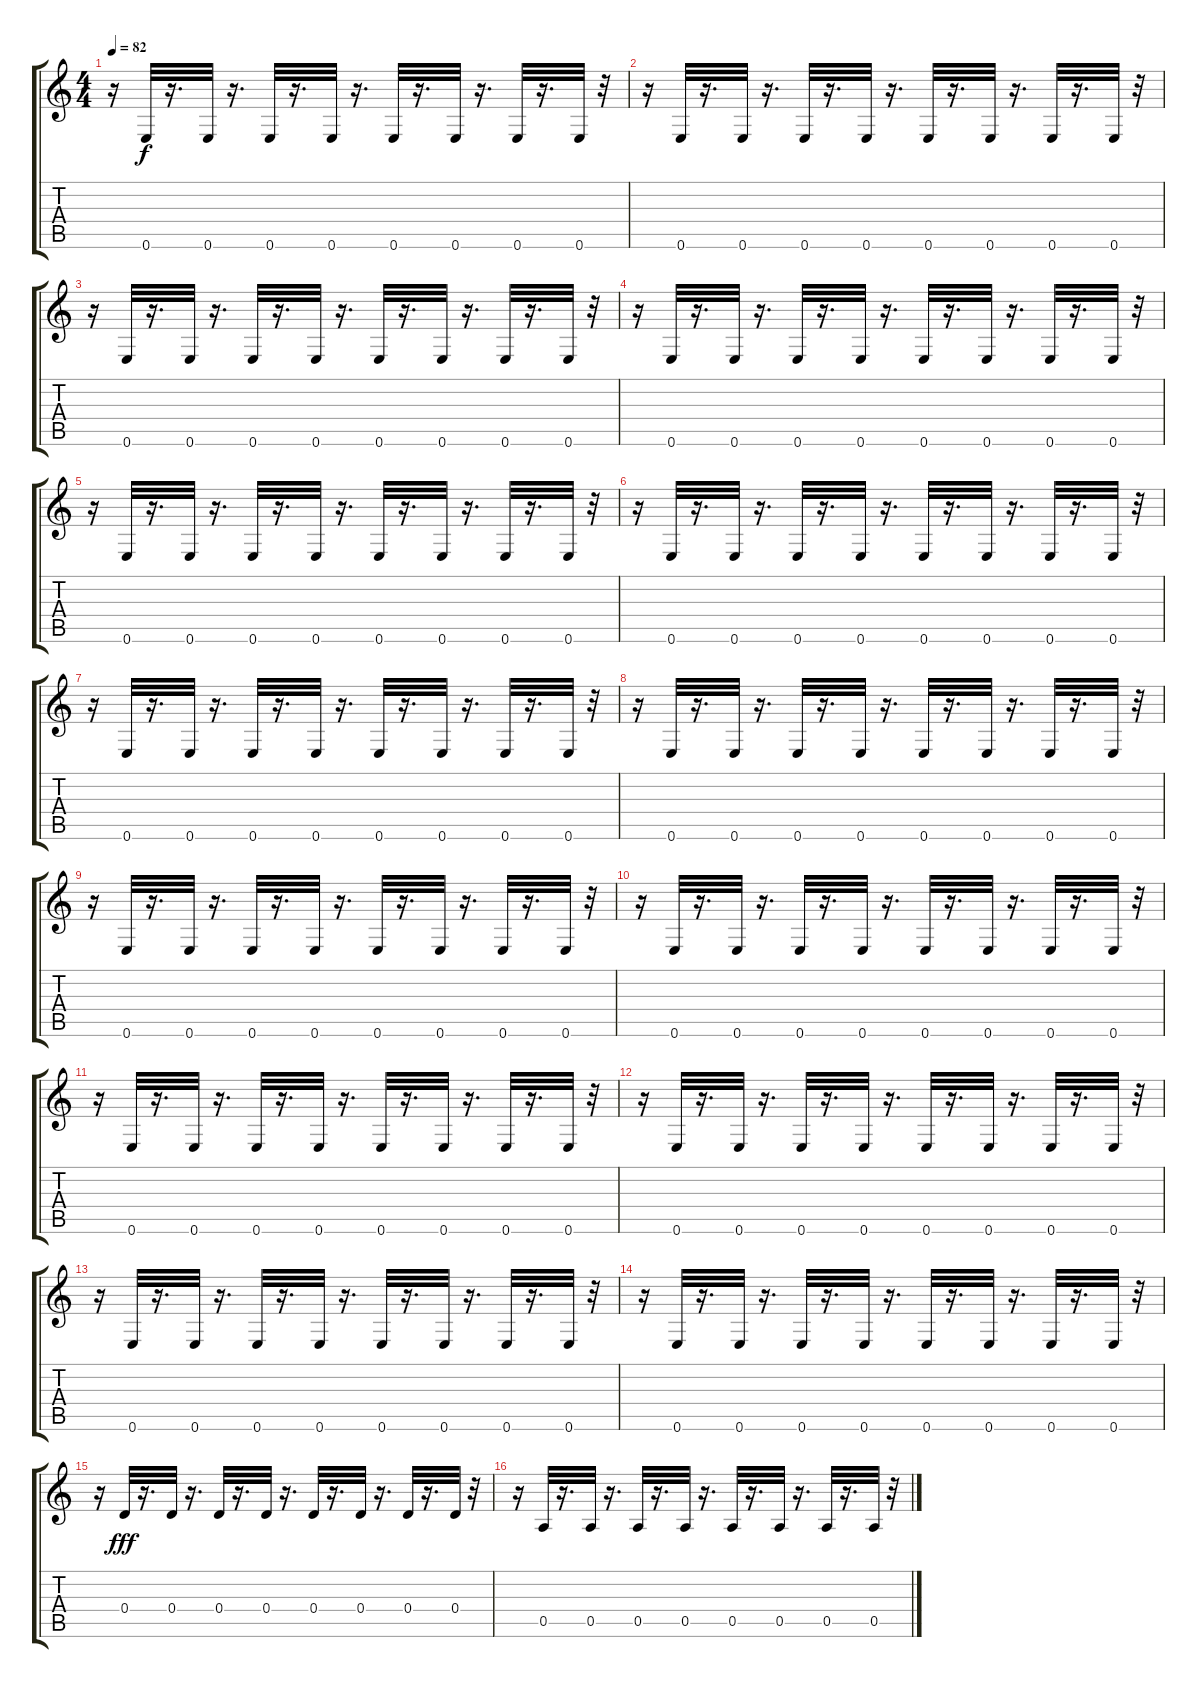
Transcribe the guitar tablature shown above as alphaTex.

\track "" {instrument synthbass1}
\staff {score tabs}
\tuning (E4 B3 G3 D3 A2 E2) {hide}
\ts (4 4)
\tempo 82
\clef g2
\ks c
r.16{dy f} 0.6.32 r.16{d} 0.6.32 r.16{d} 0.6.32 r.16{d} 0.6.32 r.16{d} 0.6.32 r.16{d} 0.6.32 r.16{d} 0.6.32 r.16{d} 0.6.32 r.32 |
r.16 0.6.32 r.16{d} 0.6.32 r.16{d} 0.6.32 r.16{d} 0.6.32 r.16{d} 0.6.32 r.16{d} 0.6.32 r.16{d} 0.6.32 r.16{d} 0.6.32 r.32 |
r.16 0.6.32 r.16{d} 0.6.32 r.16{d} 0.6.32 r.16{d} 0.6.32 r.16{d} 0.6.32 r.16{d} 0.6.32 r.16{d} 0.6.32 r.16{d} 0.6.32 r.32 |
r.16 0.6.32 r.16{d} 0.6.32 r.16{d} 0.6.32 r.16{d} 0.6.32 r.16{d} 0.6.32 r.16{d} 0.6.32 r.16{d} 0.6.32 r.16{d} 0.6.32 r.32 |
r.16 0.6.32 r.16{d} 0.6.32 r.16{d} 0.6.32 r.16{d} 0.6.32 r.16{d} 0.6.32 r.16{d} 0.6.32 r.16{d} 0.6.32 r.16{d} 0.6.32 r.32 |
r.16 0.6.32 r.16{d} 0.6.32 r.16{d} 0.6.32 r.16{d} 0.6.32 r.16{d} 0.6.32 r.16{d} 0.6.32 r.16{d} 0.6.32 r.16{d} 0.6.32 r.32 |
r.16 0.6.32 r.16{d} 0.6.32 r.16{d} 0.6.32 r.16{d} 0.6.32 r.16{d} 0.6.32 r.16{d} 0.6.32 r.16{d} 0.6.32 r.16{d} 0.6.32 r.32 |
r.16 0.6.32 r.16{d} 0.6.32 r.16{d} 0.6.32 r.16{d} 0.6.32 r.16{d} 0.6.32 r.16{d} 0.6.32 r.16{d} 0.6.32 r.16{d} 0.6.32 r.32 |
r.16 0.6.32 r.16{d} 0.6.32 r.16{d} 0.6.32 r.16{d} 0.6.32 r.16{d} 0.6.32 r.16{d} 0.6.32 r.16{d} 0.6.32 r.16{d} 0.6.32 r.32 |
r.16 0.6.32 r.16{d} 0.6.32 r.16{d} 0.6.32 r.16{d} 0.6.32 r.16{d} 0.6.32 r.16{d} 0.6.32 r.16{d} 0.6.32 r.16{d} 0.6.32 r.32 |
r.16 0.6.32 r.16{d} 0.6.32 r.16{d} 0.6.32 r.16{d} 0.6.32 r.16{d} 0.6.32 r.16{d} 0.6.32 r.16{d} 0.6.32 r.16{d} 0.6.32 r.32 |
r.16 0.6.32 r.16{d} 0.6.32 r.16{d} 0.6.32 r.16{d} 0.6.32 r.16{d} 0.6.32 r.16{d} 0.6.32 r.16{d} 0.6.32 r.16{d} 0.6.32 r.32 |
r.16 0.6.32 r.16{d} 0.6.32 r.16{d} 0.6.32 r.16{d} 0.6.32 r.16{d} 0.6.32 r.16{d} 0.6.32 r.16{d} 0.6.32 r.16{d} 0.6.32 r.32 |
r.16 0.6.32 r.16{d} 0.6.32 r.16{d} 0.6.32 r.16{d} 0.6.32 r.16{d} 0.6.32 r.16{d} 0.6.32 r.16{d} 0.6.32 r.16{d} 0.6.32 r.32 |
r.16 0.4.32{dy fff} r.16{d} 0.4.32 r.16{d} 0.4.32 r.16{d} 0.4.32 r.16{d} 0.4.32 r.16{d} 0.4.32 r.16{d} 0.4.32 r.16{d} 0.4.32 r.32 |
r.16 0.5.32 r.16{d} 0.5.32 r.16{d} 0.5.32 r.16{d} 0.5.32 r.16{d} 0.5.32 r.16{d} 0.5.32 r.16{d} 0.5.32 r.16{d} 0.5.32 r.32
